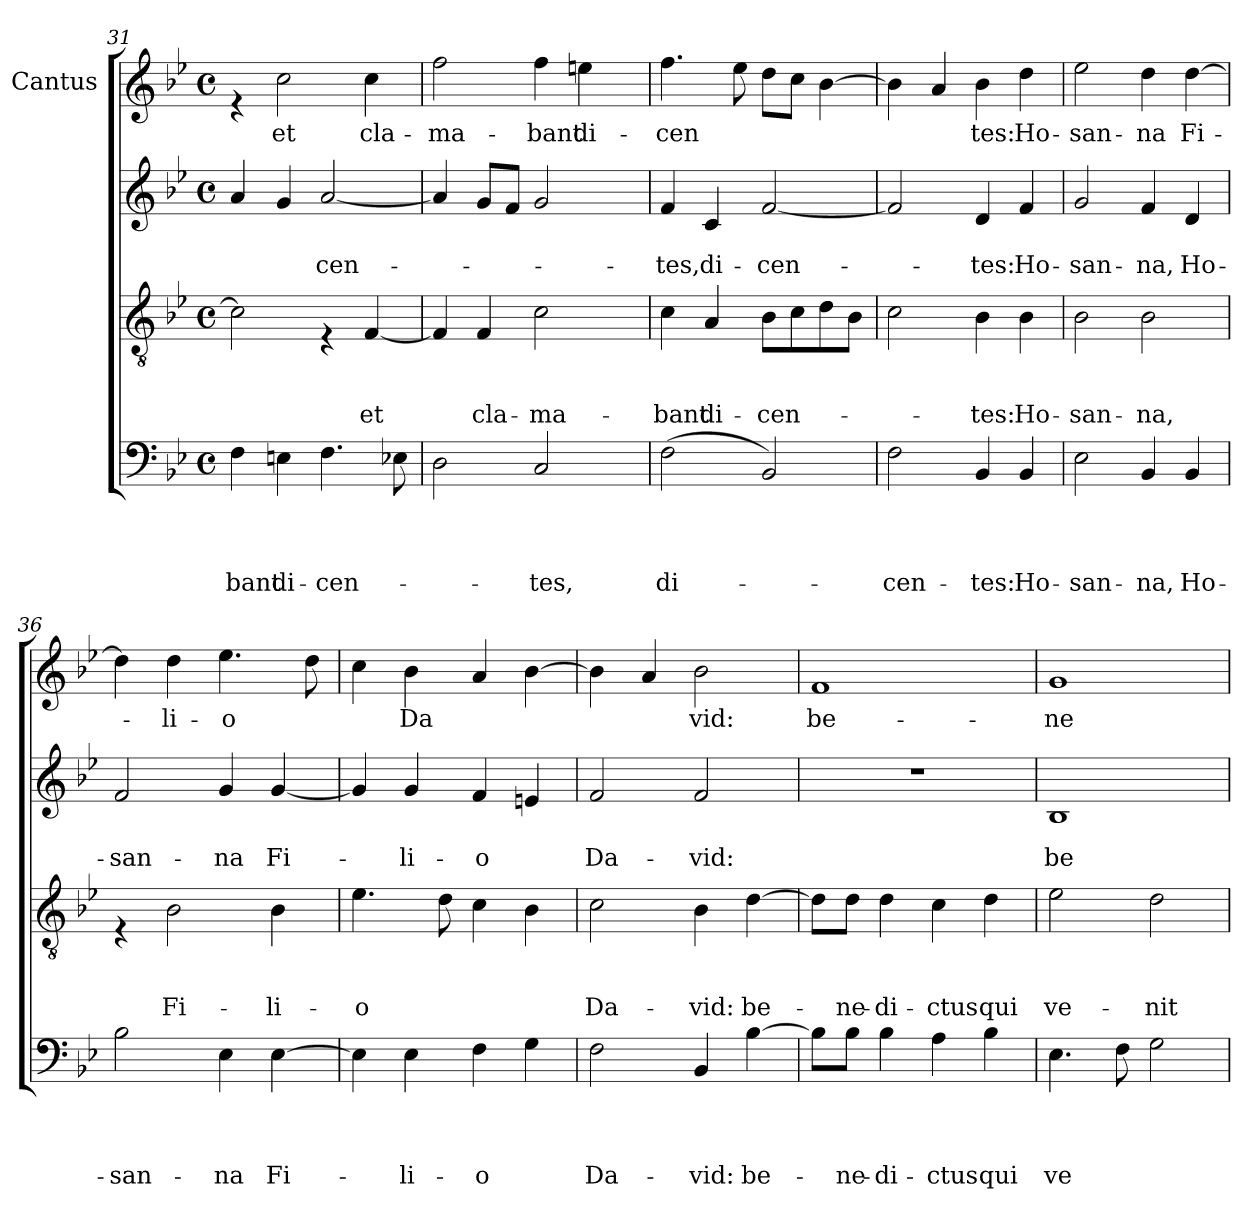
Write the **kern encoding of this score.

**kern	**text	**text	**text	**text	**kern	**text	**text	**text	**kern	**text	**text	**kern	**text
*part4	*part4	*part4	*part4	*part4	*part3	*part3	*part3	*part3	*part2	*part2	*part2	*part1	*part1
*staff4	*staff4	*staff4	*staff4	*staff4	*staff3	*staff3	*staff3	*staff3	*staff2	*staff2	*staff2	*staff1	*staff1
*	*	*	*	*	*	*	*	*	*	*	*	*I"Cantus	*
!!LO:LB:g=z
*clefF4	*	*	*	*	*clefGv2	*	*	*	*clefG2	*	*	*clefG2	*
*k[b-e-]	*	*	*	*	*k[b-e-]	*	*	*	*k[b-e-]	*	*	*k[b-e-]	*
*B-:	*	*	*	*	*B-:	*	*	*	*B-:	*	*	*B-:	*
*M4/4	*	*	*	*	*M4/4	*	*	*	*M4/4	*	*	*M4/4	*
*met(c)	*	*	*	*	*met(c)	*	*	*	*met(c)	*	*	*met(c)	*
=31	=31	=31	=31	=31	=31	=31	=31	=31	=31	=31	=31	=31	=31
!	!	!	!	!LO:LY:b	!	!	!	!	!	!	!	!	!
4F\	.	.	.	-bant	2c\]	.	.	.	4a/	.	.	4re	.
!	!	!	!	!LO:LY:b	!	!	!	!	!	!	!	!	!LO:LY:b
4En\	.	.	.	di-	.	.	.	.	4g/	.	.	2cc\	et
!	!	!	!	!LO:LY:b	!	!	!	!	!	!	!LO:LY:b	!	!
4.F\	.	.	.	-cen-	4rE	.	.	.	[<2a/	.	-cen-	.	.
!	!	!	!	!	!	!	!	!LO:LY:b	!	!	!	!	!LO:LY:b
.	.	.	.	.	[<4F/	.	.	et	.	.	.	4cc\	cla-
8E-X\	.	.	.	.	.	.	.	.	.	.	.	.	.
=32	=32	=32	=32	=32	=32	=32	=32	=32	=32	=32	=32	=32	=32
!	!	!	!	!	!	!	!	!	!	!	!	!	!LO:LY:b
2D\	.	.	.	.	4F/]	.	.	.	4a/]	.	.	2ff\	-ma-
!	!	!	!	!	!	!	!	!LO:LY:b	!	!	!	!	!
.	.	.	.	.	4F/	.	.	cla-	8g/L	.	.	.	.
.	.	.	.	.	.	.	.	.	8f/J	.	.	.	.
!	!	!	!	!LO:LY:b	!	!	!	!LO:LY:b	!	!	!	!	!LO:LY:b
2C/	.	.	.	-tes,	2c\	.	.	-ma-	2g/	.	.	4ff\	-bant
!	!	!	!	!	!	!	!	!	!	!	!	!	!LO:LY:b
.	.	.	.	.	.	.	.	.	.	.	.	4een\	di-
=33	=33	=33	=33	=33	=33	=33	=33	=33	=33	=33	=33	=33	=33
!	!	!	!	!LO:LY:b	!	!	!	!LO:LY:b	!	!	!LO:LY:b	!	!LO:LY:b
(>2F\	.	.	.	di-	4c\	.	.	-bant	4f/	.	-tes,	4.ff\	-cen
!	!	!	!	!	!	!	!	!LO:LY:b	!	!	!LO:LY:b	!	!
.	.	.	.	.	4A/	.	.	di-	4c/	.	di-	.	.
.	.	.	.	.	.	.	.	.	.	.	.	8ee-\	.
!	!	!	!	!	!	!	!	!LO:LY:b	!	!	!LO:LY:b	!	!
2BB-/)	.	.	.	.	8B-\L	.	.	-cen-	[<2f/	.	-cen-	8dd\L	.
.	.	.	.	.	8c\	.	.	.	.	.	.	8cc\J	.
.	.	.	.	.	8d\	.	.	.	.	.	.	[>4b-\	.
.	.	.	.	.	8B-\J	.	.	.	.	.	.	.	.
=34	=34	=34	=34	=34	=34	=34	=34	=34	=34	=34	=34	=34	=34
!	!	!	!	!LO:LY:b	!	!	!	!	!	!	!	!	!
2F\	.	.	.	-cen-	2c\	.	.	.	2f/]	.	.	4b-\]	.
.	.	.	.	.	.	.	.	.	.	.	.	4a/	.
!	!	!	!	!LO:LY:b	!	!	!	!LO:LY:b	!	!	!LO:LY:b	!	!LO:LY:b
4BB-/	.	.	.	-tes:	4B-\	.	.	-tes:	4d/	.	-tes:	4b-\	tes:
!	!	!	!	!LO:LY:b	!	!	!	!LO:LY:b	!	!	!LO:LY:b	!	!LO:LY:b
4BB-/	.	.	.	Ho-	4B-\	.	.	Ho-	4f/	.	Ho-	4dd\	Ho-
=35	=35	=35	=35	=35	=35	=35	=35	=35	=35	=35	=35	=35	=35
!	!	!	!	!LO:LY:b	!	!	!	!LO:LY:b	!	!	!LO:LY:b	!	!LO:LY:b
2E-\	.	.	.	-san-	2B-\	.	.	-san-	2g/	.	-san-	2ee-\	-san-
!	!	!	!	!LO:LY:b	!	!	!	!LO:LY:b	!	!	!LO:LY:b	!	!LO:LY:b
4BB-/	.	.	.	-na,	2B-\	.	.	-na,	4f/	.	-na,	4dd\	-na
!	!	!	!	!LO:LY:b	!	!	!	!	!	!	!LO:LY:b	!	!LO:LY:b
4BB-/	.	.	.	Ho-	.	.	.	.	4d/	.	Ho-	[>4dd\	Fi-
!!LO:LB:g=z
=36	=36	=36	=36	=36	=36	=36	=36	=36	=36	=36	=36	=36	=36
!	!	!	!	!LO:LY:b	!	!	!	!	!	!	!LO:LY:b	!	!
2B-\	.	.	.	-san-	4rE	.	.	.	2f/	.	-san-	4dd\]	.
!	!	!	!	!	!	!	!	!LO:LY:b	!	!	!	!	!LO:LY:b
.	.	.	.	.	2B-\	.	.	Fi-	.	.	.	4dd\	-li-
!	!	!	!	!LO:LY:b	!	!	!	!	!	!	!LO:LY:b	!	!LO:LY:b
4E-\	.	.	.	-na	.	.	.	.	4g/	.	-na	4.ee-\	-o
!	!	!	!	!LO:LY:b	!	!	!	!LO:LY:b	!	!	!LO:LY:b	!	!
[>4E-\	.	.	.	Fi-	4B-\	.	.	-li-	[<4g/	.	Fi-	.	.
.	.	.	.	.	.	.	.	.	.	.	.	8dd\	.
=37	=37	=37	=37	=37	=37	=37	=37	=37	=37	=37	=37	=37	=37
!	!	!	!	!	!	!	!	!LO:LY:b	!	!	!	!	!
4E-\]	.	.	.	.	4.e-\	.	.	-o	4g/]	.	.	4cc\	.
!	!	!	!	!LO:LY:b	!	!	!	!	!	!	!LO:LY:b	!	!LO:LY:b
4E-\	.	.	.	-li-	.	.	.	.	4g/	.	-li-	4b-\	Da
.	.	.	.	.	8d\	.	.	.	.	.	.	.	.
!	!	!	!	!LO:LY:b	!	!	!	!	!	!	!LO:LY:b	!	!
4F\	.	.	.	-o	4c\	.	.	.	4f/	.	-o	4a/	.
4G\	.	.	.	.	4B-\	.	.	.	4en/	.	.	[>4b-\	.
=38	=38	=38	=38	=38	=38	=38	=38	=38	=38	=38	=38	=38	=38
!	!	!	!	!LO:LY:b	!	!	!	!LO:LY:b	!	!	!LO:LY:b	!	!
2F\	.	.	.	Da-	2c\	.	.	Da-	2f/	.	Da-	4b-\]	.
.	.	.	.	.	.	.	.	.	.	.	.	4a/	.
!	!	!	!	!LO:LY:b	!	!	!	!LO:LY:b	!	!	!LO:LY:b	!	!LO:LY:b
4BB-/	.	.	.	-vid:	4B-\	.	.	-vid:	2f/	.	-vid:	2b-\	vid:
!	!	!	!	!LO:LY:b	!	!	!	!LO:LY:b	!	!	!	!	!
[>4B-\	.	.	.	be-	[>4d\	.	.	be-	.	.	.	.	.
=39	=39	=39	=39	=39	=39	=39	=39	=39	=39	=39	=39	=39	=39
!	!	!	!	!	!	!	!	!	!	!	!	!	!LO:LY:b
8B-\L]	.	.	.	.	8d\L]	.	.	.	1r	.	.	1f	be-
!	!	!	!	!LO:LY:b	!	!	!	!LO:LY:b	!	!	!	!	!
8B-\J	.	.	.	-ne-	8d\J	.	.	-ne-	.	.	.	.	.
!	!	!	!	!LO:LY:b	!	!	!	!LO:LY:b	!	!	!	!	!
4B-\	.	.	.	-di-	4d\	.	.	-di-	.	.	.	.	.
!	!	!	!	!LO:LY:b	!	!	!	!LO:LY:b	!	!	!	!	!
4A\	.	.	.	-ctus	4c\	.	.	-ctus	.	.	.	.	.
!	!	!	!	!LO:LY:b	!	!	!	!LO:LY:b	!	!	!	!	!
4B-\	.	.	.	qui	4d\	.	.	qui	.	.	.	.	.
=40	=40	=40	=40	=40	=40	=40	=40	=40	=40	=40	=40	=40	=40
!	!	!	!	!LO:LY:b	!	!	!	!LO:LY:b	!	!	!LO:LY:b	!	!LO:LY:b
4.E-\	.	.	.	ve	2e-\	.	.	ve-	1B-	.	be-	1g	-ne-
8F\	.	.	.	.	.	.	.	.	.	.	.	.	.
!	!	!	!	!	!	!	!	!LO:LY:b	!	!	!	!	!
2G\	.	.	.	.	2d\	.	.	-nit	.	.	.	.	.
=	=	=	=	=	=	=	=	=	=	=	=	=	=
*-	*-	*-	*-	*-	*-	*-	*-	*-	*-	*-	*-	*-	*-
